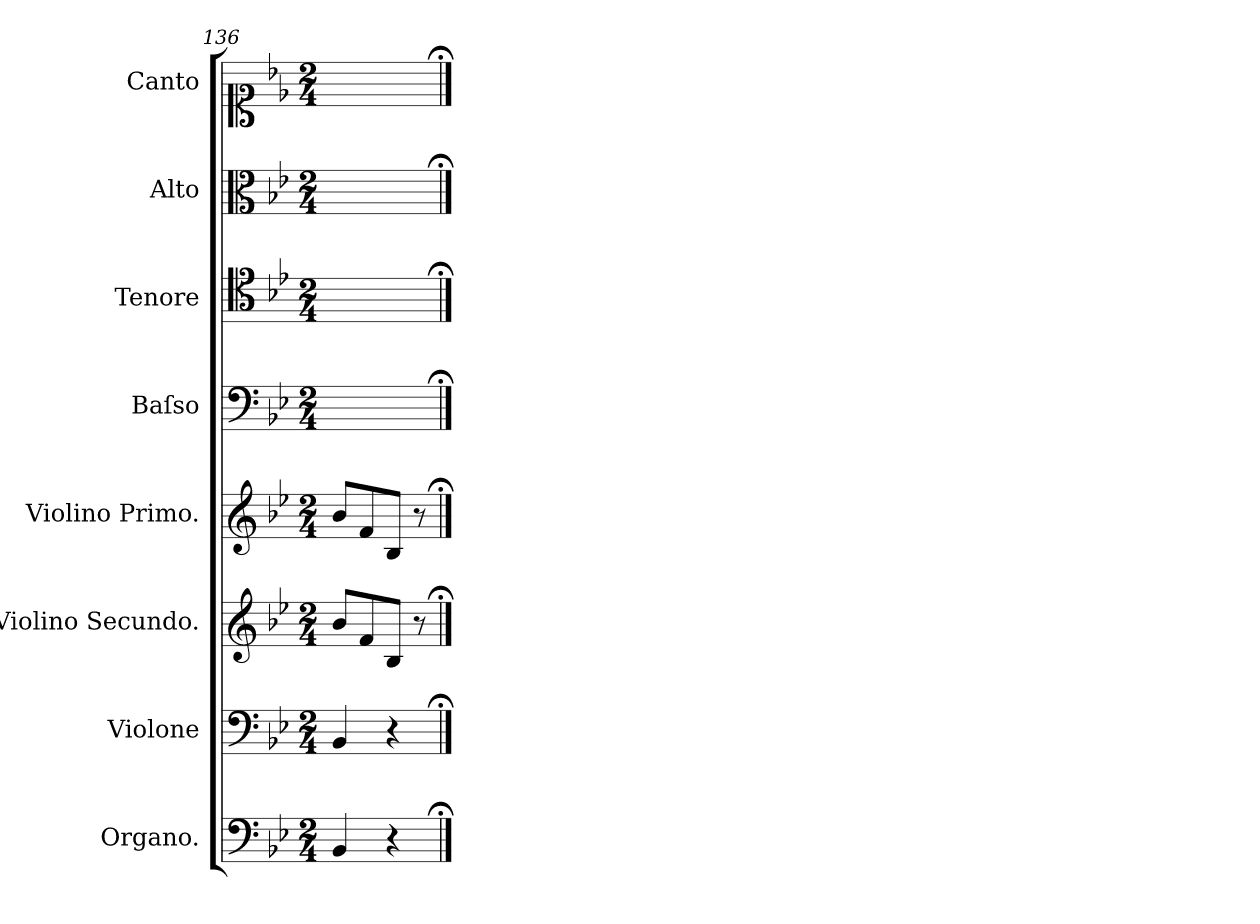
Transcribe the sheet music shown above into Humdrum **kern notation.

**kern	**kern	**kern	**kern	**kern	**kern	**kern	**kern
*part8	*part7	*part6	*part5	*part4	*part3	*part2	*part1
*staff8	*staff7	*staff6	*staff5	*staff4	*staff3	*staff2	*staff1
*I"Organo.	*I"Violone	*I"Violino Secundo.	*I"Violino Primo.	*I"Baſso	*I"Tenore	*I"Alto	*I"Canto
*I'Org	*I'Vne	*	*I'Vn I	*I'B	*I'T	*I'A	*I'C
*clefF4	*clefF4	*clefG2	*clefG2	*clefF4	*clefC4	*clefC3	*clefC1
*k[b-e-]	*k[b-e-]	*k[b-e-]	*k[b-e-]	*k[b-e-]	*k[b-e-]	*k[b-e-]	*k[b-e-]
*g:	*g:	*g:	*g:	*g:	*g:	*g:	*g:
*M2/4	*M2/4	*M2/4	*M2/4	*M2/4	*M2/4	*M2/4	*M2/4
=136	=136	=136	=136	=136	=136	=136	=136
4BB-/	4BB-/	8b-/L	8b-/L	2ryy	2ryy	2ryy	2ryy
.	.	8f/	8f/	.	.	.	.
4r	4r	8B-/J	8B-/J	.	.	.	.
.	.	8r	8r	.	.	.	.
==;	==;	==;	==;	==;	==;	==;	==;
*-	*-	*-	*-	*-	*-	*-	*-
